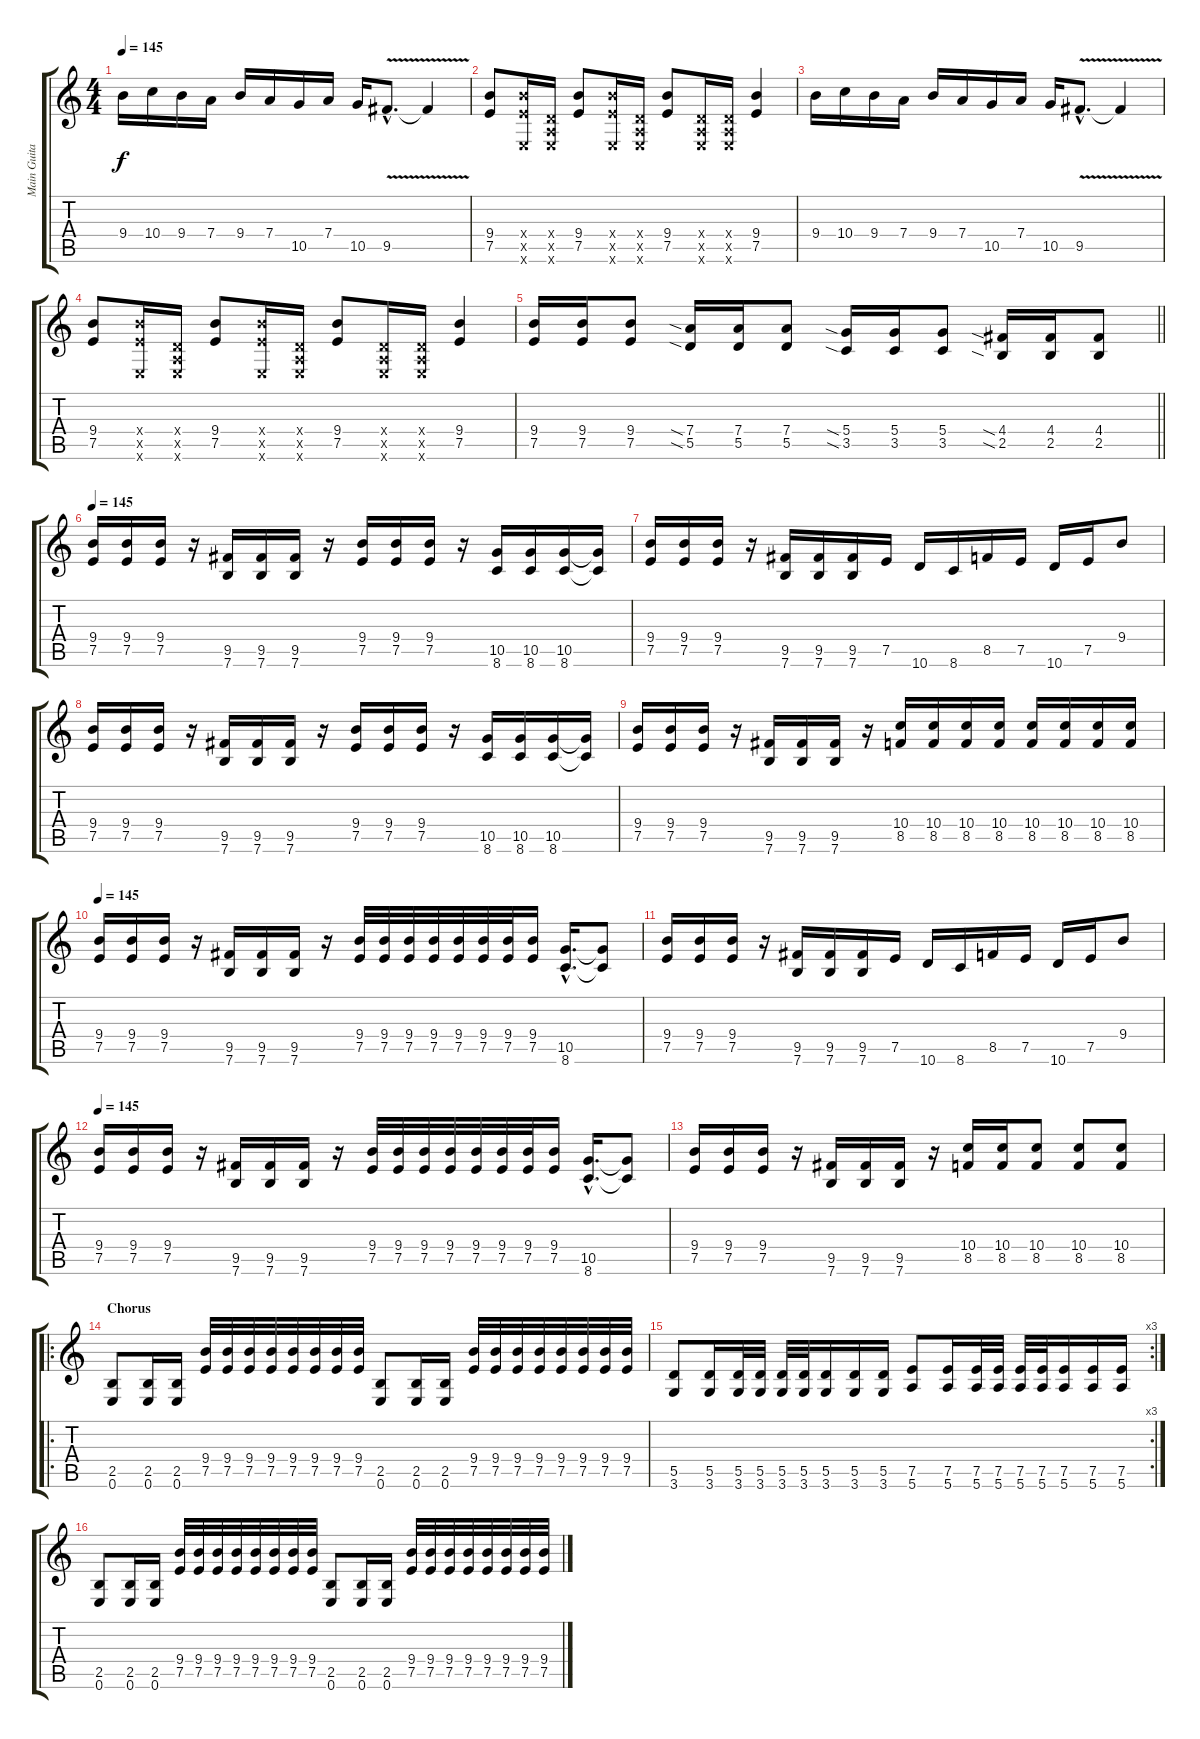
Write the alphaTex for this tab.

\track ("Main Guitar " "Main Guita") {instrument electricguitarclean}
\staff {score tabs}
\tuning (E4 B3 G3 D3 A2 E2) {hide}
\ts (4 4)
\tempo 145
\clef g2
\ks c
9.4.16{dy f} 10.4.16 9.4.16 7.4.16 9.4.16 7.4.16 10.5.16 7.4.16 10.5.16 9.5{v hac}.8{d} 9.5{t}.4 |
(9.4 7.5).8 (9.4{x} 7.5{x} 0.6{x}).16 (0.4{x} 0.5{x} 0.6{x}).16 (9.4 7.5).8 (9.4{x} 7.5{x} 0.6{x}).16 (0.4{x} 0.5{x} 0.6{x}).16 (9.4 7.5).8 (0.4{x} 0.5{x} 0.6{x}).16 (0.4{x} 0.5{x} 0.6{x}).16 (9.4 7.5).4 |
9.4.16 10.4.16 9.4.16 7.4.16 9.4.16 7.4.16 10.5.16 7.4.16 10.5.16 9.5{v hac}.8{d} 9.5{t}.4 |
(9.4 7.5).8 (9.4{x} 7.5{x} 0.6{x}).16 (0.4{x} 0.5{x} 0.6{x}).16 (9.4 7.5).8 (9.4{x} 7.5{x} 0.6{x}).16 (0.4{x} 0.5{x} 0.6{x}).16 (9.4 7.5).8 (0.4{x} 0.5{x} 0.6{x}).16 (0.4{x} 0.5{x} 0.6{x}).16 (9.4 7.5).4 |
\barLineRight lightlight
(9.4 7.5).16 (9.4 7.5).16 (9.4 7.5).8 (7.4{sia} 5.5{sia}).16 (7.4 5.5).16 (7.4 5.5).8 (5.4{sia} 3.5{sia}).16 (5.4 3.5).16 (5.4 3.5).8 (4.4{sia} 2.5{sia}).16 (4.4 2.5).16 (4.4 2.5).8 |
\tempo 145
(9.4 7.5).16 (9.4 7.5).16 (9.4 7.5).16 r.16 (9.5 7.6).16 (9.5 7.6).16 (9.5 7.6).16 r.16 (9.4 7.5).16 (9.4 7.5).16 (9.4 7.5).16 r.16 (10.5 8.6).16 (10.5 8.6).16 (10.5 8.6).16 (10.5{t} 8.6{t}).16 |
(9.4 7.5).16 (9.4 7.5).16 (9.4 7.5).16 r.16 (9.5 7.6).16 (9.5 7.6).16 (9.5 7.6).16 7.5.16 10.6.16 8.6.16 8.5.16 7.5.16 10.6.16 7.5.16 9.4.8 |
(9.4 7.5).16 (9.4 7.5).16 (9.4 7.5).16 r.16 (9.5 7.6).16 (9.5 7.6).16 (9.5 7.6).16 r.16 (9.4 7.5).16 (9.4 7.5).16 (9.4 7.5).16 r.16 (10.5 8.6).16 (10.5 8.6).16 (10.5 8.6).16 (10.5{t} 8.6{t}).16 |
(9.4 7.5).16 (9.4 7.5).16 (9.4 7.5).16 r.16 (9.5 7.6).16 (9.5 7.6).16 (9.5 7.6).16 r.16 (10.4 8.5).16 (10.4 8.5).16 (10.4 8.5).16 (10.4 8.5).16 (10.4 8.5).16 (10.4 8.5).16 (10.4 8.5).16 (10.4 8.5).16 |
\tempo 145
(9.4 7.5).16 (9.4 7.5).16 (9.4 7.5).16 r.16 (9.5 7.6).16 (9.5 7.6).16 (9.5 7.6).16 r.16 (9.4 7.5).32 (9.4 7.5).32 (9.4 7.5).32 (9.4 7.5).32 (9.4 7.5).32 (9.4 7.5).32 (9.4 7.5).32 (9.4 7.5).16 (10.5{hac} 8.6{hac}).16{d} (10.5{t} 8.6{t}).8 |
(9.4 7.5).16 (9.4 7.5).16 (9.4 7.5).16 r.16 (9.5 7.6).16 (9.5 7.6).16 (9.5 7.6).16 7.5.16 10.6.16 8.6.16 8.5.16 7.5.16 10.6.16 7.5.16 9.4.8 |
\tempo 145
(9.4 7.5).16 (9.4 7.5).16 (9.4 7.5).16 r.16 (9.5 7.6).16 (9.5 7.6).16 (9.5 7.6).16 r.16 (9.4 7.5).32 (9.4 7.5).32 (9.4 7.5).32 (9.4 7.5).32 (9.4 7.5).32 (9.4 7.5).32 (9.4 7.5).32 (9.4 7.5).16 (10.5{hac} 8.6{hac}).16{d} (10.5{t} 8.6{t}).8 |
(9.4 7.5).16 (9.4 7.5).16 (9.4 7.5).16 r.16 (9.5 7.6).16 (9.5 7.6).16 (9.5 7.6).16 r.16 (10.4 8.5).16 (10.4 8.5).16 (10.4 8.5).8 (10.4 8.5).8 (10.4 8.5).8 |
\ro
\section ("" "Chorus")
(2.5 0.6).8 (2.5 0.6).16 (2.5 0.6).16 (9.4 7.5).32 (9.4 7.5).32 (9.4 7.5).32 (9.4 7.5).32 (9.4 7.5).32 (9.4 7.5).32 (9.4 7.5).32 (9.4 7.5).32 (2.5 0.6).8 (2.5 0.6).16 (2.5 0.6).16 (9.4 7.5).32 (9.4 7.5).32 (9.4 7.5).32 (9.4 7.5).32 (9.4 7.5).32 (9.4 7.5).32 (9.4 7.5).32 (9.4 7.5).32 |
\rc 3
(5.5 3.6).8 (5.5 3.6).16 (5.5 3.6).32 (5.5 3.6).32 (5.5 3.6).32 (5.5 3.6).32 (5.5 3.6).16 (5.5 3.6).16 (5.5 3.6).16 (7.5 5.6).8 (7.5 5.6).16 (7.5 5.6).32 (7.5 5.6).32 (7.5 5.6).32 (7.5 5.6).32 (7.5 5.6).16 (7.5 5.6).16 (7.5 5.6).16 |
(2.5 0.6).8 (2.5 0.6).16 (2.5 0.6).16 (9.4 7.5).32 (9.4 7.5).32 (9.4 7.5).32 (9.4 7.5).32 (9.4 7.5).32 (9.4 7.5).32 (9.4 7.5).32 (9.4 7.5).32 (2.5 0.6).8 (2.5 0.6).16 (2.5 0.6).16 (9.4 7.5).32 (9.4 7.5).32 (9.4 7.5).32 (9.4 7.5).32 (9.4 7.5).32 (9.4 7.5).32 (9.4 7.5).32 (9.4 7.5).32
